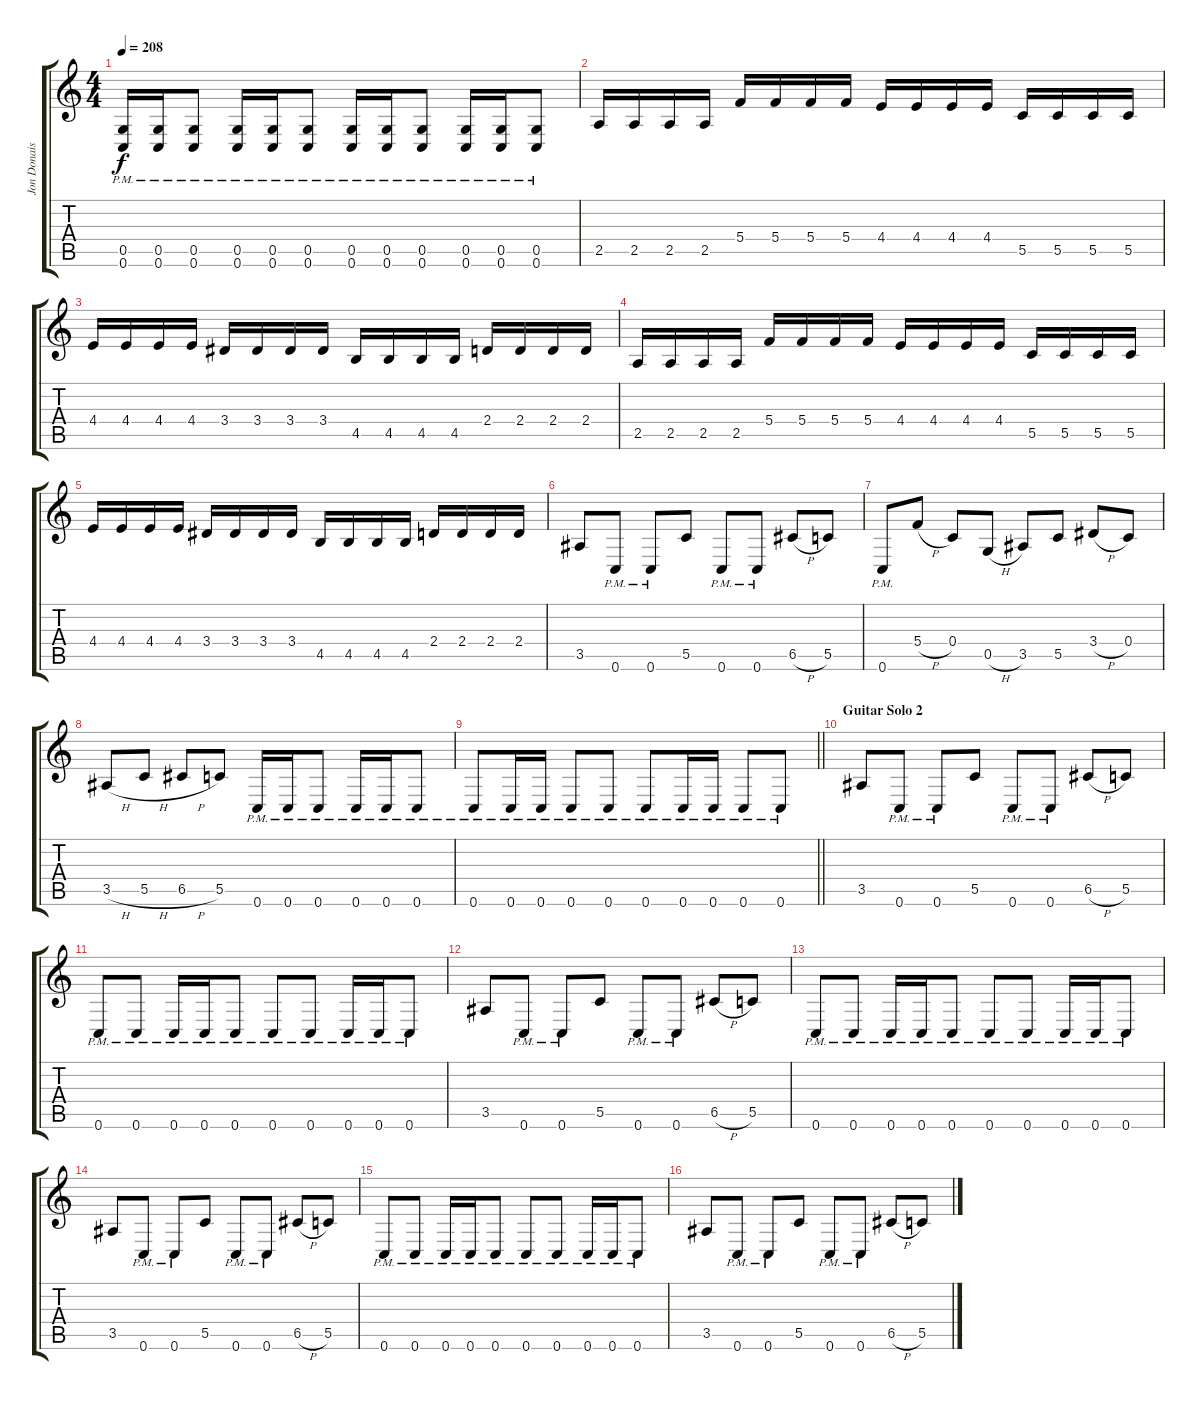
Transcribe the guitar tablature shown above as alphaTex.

\track ("Jon Donais" "Jon Donais") {instrument distortionguitar}
\staff {score tabs}
\tuning (D4 A3 F3 C3 G2 C2) {hide}
\ts (4 4)
\tempo 208
\clef g2
\ks c
(0.5{pm} 0.6{pm}).16{dy f} (0.5{pm} 0.6{pm}).16 (0.5{pm} 0.6{pm}).8 (0.5{pm} 0.6{pm}).16 (0.5{pm} 0.6{pm}).16 (0.5{pm} 0.6{pm}).8 (0.5{pm} 0.6{pm}).16 (0.5{pm} 0.6{pm}).16 (0.5{pm} 0.6{pm}).8 (0.5{pm} 0.6{pm}).16 (0.5{pm} 0.6{pm}).16 (0.5{pm} 0.6{pm}).8 |
2.5.16 2.5.16 2.5.16 2.5.16 5.4.16 5.4.16 5.4.16 5.4.16 4.4.16 4.4.16 4.4.16 4.4.16 5.5.16 5.5.16 5.5.16 5.5.16 |
4.4.16 4.4.16 4.4.16 4.4.16 3.4.16 3.4.16 3.4.16 3.4.16 4.5.16 4.5.16 4.5.16 4.5.16 2.4.16 2.4.16 2.4.16 2.4.16 |
2.5.16 2.5.16 2.5.16 2.5.16 5.4.16 5.4.16 5.4.16 5.4.16 4.4.16 4.4.16 4.4.16 4.4.16 5.5.16 5.5.16 5.5.16 5.5.16 |
4.4.16 4.4.16 4.4.16 4.4.16 3.4.16 3.4.16 3.4.16 3.4.16 4.5.16 4.5.16 4.5.16 4.5.16 2.4.16 2.4.16 2.4.16 2.4.16 |
3.5.8 0.6{pm}.8 0.6{pm}.8 5.5.8 0.6{pm}.8 0.6{pm}.8 6.5{h}.8 5.5.8 |
0.6{pm}.8 5.4{h}.8 0.4.8 0.5{h}.8 3.5.8 5.5.8 3.4{h}.8 0.4.8 |
3.5{h}.8 5.5{h}.8 6.5{h}.8 5.5.8 0.6{pm}.16 0.6{pm}.16 0.6{pm}.8 0.6{pm}.16 0.6{pm}.16 0.6{pm}.8 |
\barLineRight lightlight
0.6{pm}.8 0.6{pm}.16 0.6{pm}.16 0.6{pm}.8 0.6{pm}.8 0.6{pm}.8 0.6{pm}.16 0.6{pm}.16 0.6{pm}.8 0.6{pm}.8 |
\section ("" "Guitar Solo 2")
3.5.8 0.6{pm}.8 0.6{pm}.8 5.5.8 0.6{pm}.8 0.6{pm}.8 6.5{h}.8 5.5.8 |
0.6{pm}.8 0.6{pm}.8 0.6{pm}.16 0.6{pm}.16 0.6{pm}.8 0.6{pm}.8 0.6{pm}.8 0.6{pm}.16 0.6{pm}.16 0.6{pm}.8 |
3.5.8 0.6{pm}.8 0.6{pm}.8 5.5.8 0.6{pm}.8 0.6{pm}.8 6.5{h}.8 5.5.8 |
0.6{pm}.8 0.6{pm}.8 0.6{pm}.16 0.6{pm}.16 0.6{pm}.8 0.6{pm}.8 0.6{pm}.8 0.6{pm}.16 0.6{pm}.16 0.6{pm}.8 |
3.5.8 0.6{pm}.8 0.6{pm}.8 5.5.8 0.6{pm}.8 0.6{pm}.8 6.5{h}.8 5.5.8 |
0.6{pm}.8 0.6{pm}.8 0.6{pm}.16 0.6{pm}.16 0.6{pm}.8 0.6{pm}.8 0.6{pm}.8 0.6{pm}.16 0.6{pm}.16 0.6{pm}.8 |
3.5.8 0.6{pm}.8 0.6{pm}.8 5.5.8 0.6{pm}.8 0.6{pm}.8 6.5{h}.8 5.5.8
